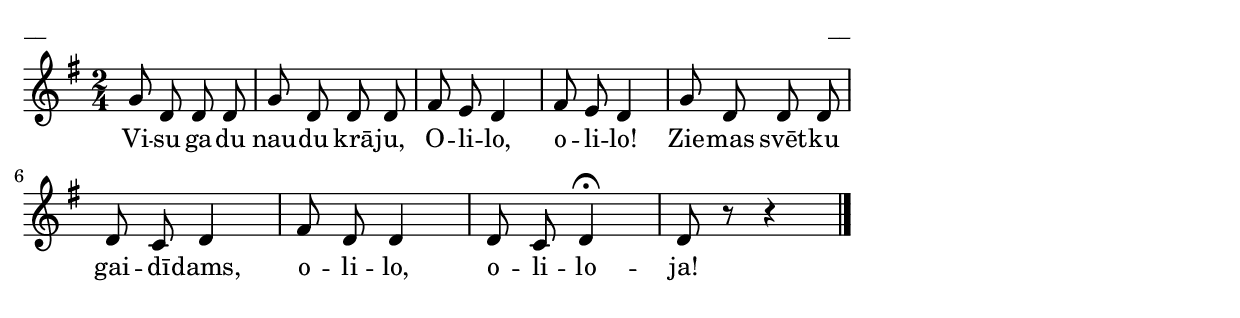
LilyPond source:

\version "2.13.16"
%\header {
%    title = "Visu gadu naudu krāju"
%}
\paper {
line-width = 14\cm
left-margin = 0.4\cm
between-system-padding = 0.1\cm
between-system-space = 0.1\cm
}
\layout {
indent = #0
ragged-last = ##f
}



%voiceA = \relative c' {
%\clef "treble"
%\key g \major
%\time 2/4
%g'8 d d d | g8 d d d |
%g8 fis \grace {\stemDown e8} e4 |
%g8 fis \grace {\stemDown e8} e4 |
%g8 e e e | e8 d e4 |
%g8 e e4 | e8 d e4\fermata |
%e8 r r4
%\bar "|."
%} 

voiceA = \relative c' {
\clef "treble"
\key g \major
\time 2/4
g'8 d d d | g8 d d d |
fis8 e d4 | fis8 e d4 |
g8 d d d | d8 c d4 |
fis8 d d4 | d8 c d4\fermata |
d8 r r4
\bar "|."
} 


lyricA = \lyricmode {
Vi -- su  ga -- du  nau -- du krā -- ju, 
O -- li -- lo, o -- li -- lo! 
Zie -- mas  svēt -- ku gai -- dī -- dams, 
o -- li -- lo, o -- li -- lo -- ja! 
}



fullScore = <<
\new Staff {
<<
\new Voice = "voiceA" { \oneVoice \autoBeamOff \voiceA }
\lyricsto "voiceA" \new Lyrics \lyricA
>>
}
>>

\score {
\fullScore
\header { piece = "__" opus = "__" }
}
\markup { \with-color #(x11-color 'white) \sans \smaller "__" }
\score {
\unfoldRepeats
\fullScore
\midi {
\context { \Staff \remove "Staff_performer" }
\context { \Voice \consists "Staff_performer" }
}
}



